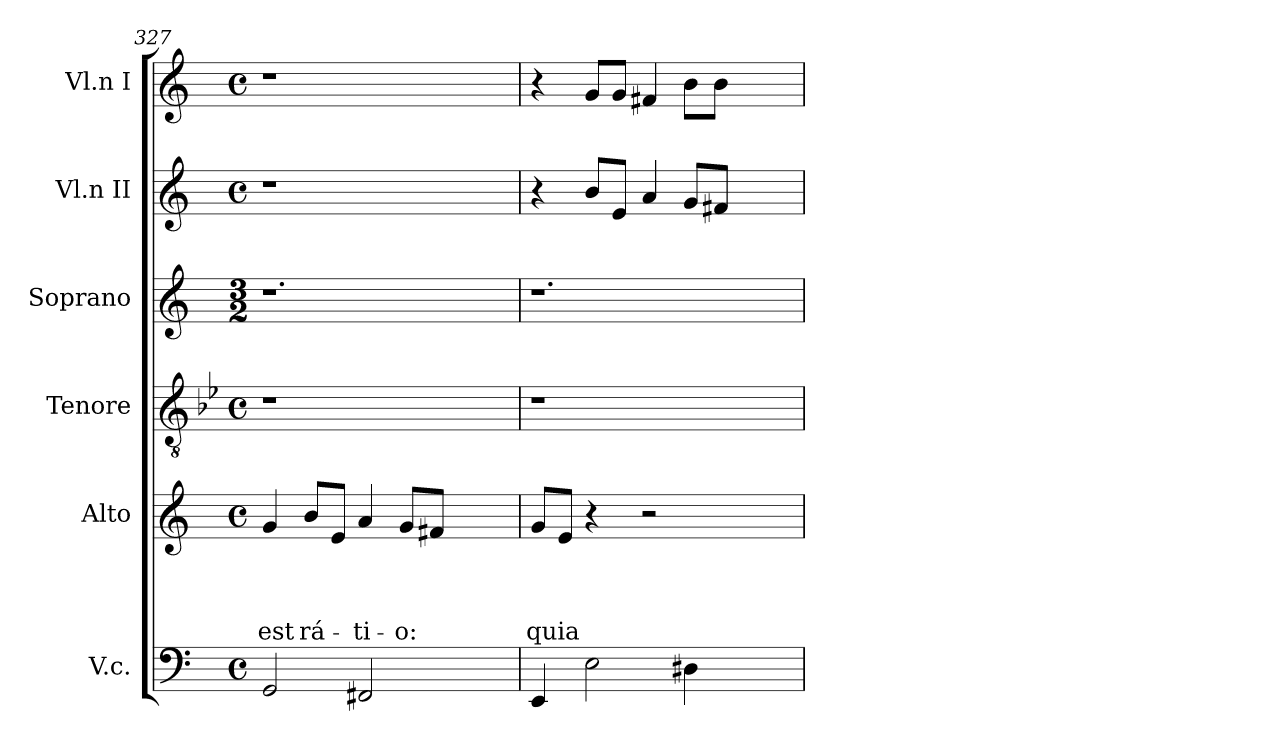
**kern	**kern	**text	**text	**text	**text	**kern	**kern	**kern	**kern
*part6	*part5	*part5	*part5	*part5	*part5	*part4	*part3	*part2	*part1
*staff6	*staff5	*staff5	*staff5	*staff5	*staff5	*staff4	*staff3	*staff2	*staff1
*I"V.c.	*I"Alto	*	*	*	*	*I"Tenore	*I"Soprano	*I"Vl.n II	*I"Vl.n I
*I'V.c.	*I'Alto	*	*	*	*	*I'Tenore	*I'Soprano	*I'Vl.n II	*I'Vl.n I
*clefF4	*clefG2	*	*	*	*	*clefGv2	*clefG2	*clefG2	*clefG2
*k[]	*k[]	*	*	*	*	*k[b-e-]	*k[]	*k[]	*k[]
*C:	*C:	*	*	*	*	*B-:	*C:	*C:	*C:
*M4/4	*M4/4	*	*	*	*	*M4/4	*M3/2	*M4/4	*M4/4
*met(c)	*met(c)	*	*	*	*	*met(c)	*	*met(c)	*met(c)
=327	=327	=327	=327	=327	=327	=327	=327	=327	=327
!	!	!	!	!	!LO:LY:b	!	!	!	!
2GG/	4g/	.	.	.	est	1r	1.r	1r	1r
!	!	!	!	!	!LO:LY:b	!	!	!	!
.	8b/L	.	.	.	rá-	.	.	.	.
.	8e/J	.	.	.	.	.	.	.	.
!	!	!	!	!	!LO:LY:b	!	!	!	!
2FF#X/	4a/	.	.	.	-ti-	.	.	.	.
!	!	!	!	!	!LO:LY:b	!	!	!	!
.	8g/L	.	.	.	-o:	.	.	.	.
.	8f#X/J	.	.	.	.	.	.	.	.
2ryy	2ryy	.	.	.	.	2ryy	.	2ryy	2ryy
!!LO:PB:g=z
=328	=328	=328	=328	=328	=328	=328	=328	=328	=328
!	!	!	!	!	!LO:LY:b	!	!	!	!
4EE/	8g/L	.	.	.	quia	1r	1.r	4r	4r
.	8e/J	.	.	.	.	.	.	.	.
2E\	4r	.	.	.	.	.	.	8b/L	8g/L
.	.	.	.	.	.	.	.	8e/J	8g/J
.	2r	.	.	.	.	.	.	4a/	4f#X/
4D#X\	.	.	.	.	.	.	.	8g/L	8b\L
.	.	.	.	.	.	.	.	8f#X/J	8b\J
2ryy	2ryy	.	.	.	.	2ryy	.	2ryy	2ryy
=	=	=	=	=	=	=	=	=	=
*-	*-	*-	*-	*-	*-	*-	*-	*-	*-
